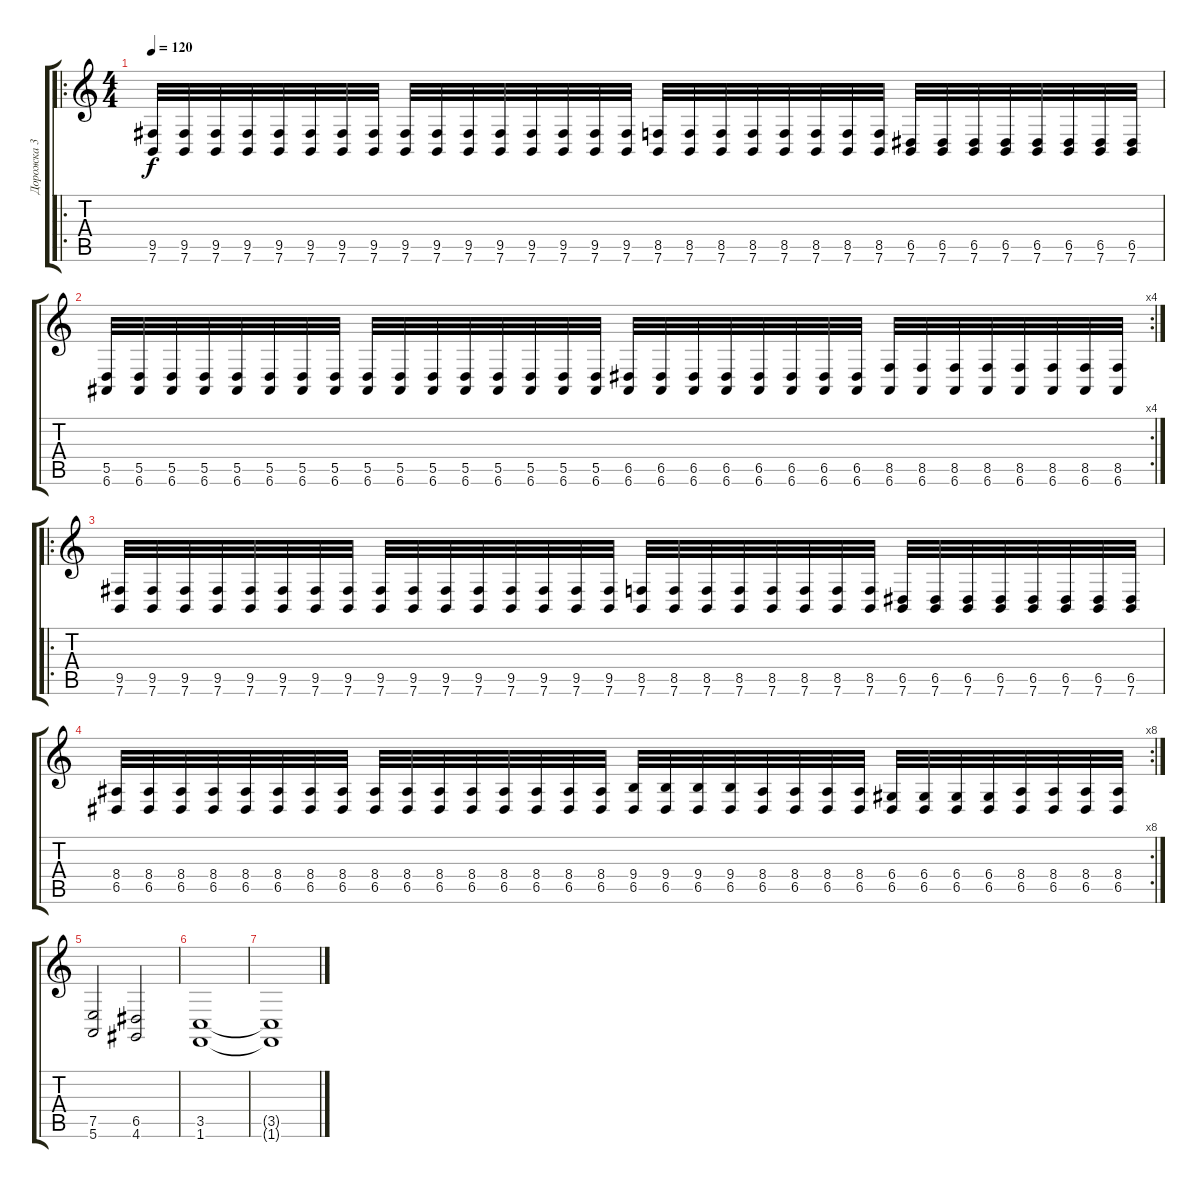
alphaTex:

\track ("Дорожка 3" "Дорожка 3") {instrument tangoaccordion}
\staff {score tabs}
\tuning (E4 B3 G3 D3 A2 E2) {hide}
\ro
\ts (4 4)
\tempo 120
\clef g2
\ks c
(9.5 7.6).32{dy f} (9.5 7.6).32 (9.5 7.6).32 (9.5 7.6).32 (9.5 7.6).32 (9.5 7.6).32 (9.5 7.6).32 (9.5 7.6).32 (9.5 7.6).32 (9.5 7.6).32 (9.5 7.6).32 (9.5 7.6).32 (9.5 7.6).32 (9.5 7.6).32 (9.5 7.6).32 (9.5 7.6).32 (8.5 7.6).32 (8.5 7.6).32 (8.5 7.6).32 (8.5 7.6).32 (8.5 7.6).32 (8.5 7.6).32 (8.5 7.6).32 (8.5 7.6).32 (6.5 7.6).32 (6.5 7.6).32 (6.5 7.6).32 (6.5 7.6).32 (6.5 7.6).32 (6.5 7.6).32 (6.5 7.6).32 (6.5 7.6).32 |
\rc 4
(5.5 6.6).32 (5.5 6.6).32 (5.5 6.6).32 (5.5 6.6).32 (5.5 6.6).32 (5.5 6.6).32 (5.5 6.6).32 (5.5 6.6).32 (5.5 6.6).32 (5.5 6.6).32 (5.5 6.6).32 (5.5 6.6).32 (5.5 6.6).32 (5.5 6.6).32 (5.5 6.6).32 (5.5 6.6).32 (6.5 6.6).32 (6.5 6.6).32 (6.5 6.6).32 (6.5 6.6).32 (6.5 6.6).32 (6.5 6.6).32 (6.5 6.6).32 (6.5 6.6).32 (8.5 6.6).32 (8.5 6.6).32 (8.5 6.6).32 (8.5 6.6).32 (8.5 6.6).32 (8.5 6.6).32 (8.5 6.6).32 (8.5 6.6).32 |
\ro
(9.5 7.6).32 (9.5 7.6).32 (9.5 7.6).32 (9.5 7.6).32 (9.5 7.6).32 (9.5 7.6).32 (9.5 7.6).32 (9.5 7.6).32 (9.5 7.6).32 (9.5 7.6).32 (9.5 7.6).32 (9.5 7.6).32 (9.5 7.6).32 (9.5 7.6).32 (9.5 7.6).32 (9.5 7.6).32 (8.5 7.6).32 (8.5 7.6).32 (8.5 7.6).32 (8.5 7.6).32 (8.5 7.6).32 (8.5 7.6).32 (8.5 7.6).32 (8.5 7.6).32 (6.5 7.6).32 (6.5 7.6).32 (6.5 7.6).32 (6.5 7.6).32 (6.5 7.6).32 (6.5 7.6).32 (6.5 7.6).32 (6.5 7.6).32 |
\rc 8
(8.4 6.5).32 (8.4 6.5).32 (8.4 6.5).32 (8.4 6.5).32 (8.4 6.5).32 (8.4 6.5).32 (8.4 6.5).32 (8.4 6.5).32 (8.4 6.5).32 (8.4 6.5).32 (8.4 6.5).32 (8.4 6.5).32 (8.4 6.5).32 (8.4 6.5).32 (8.4 6.5).32 (8.4 6.5).32 (9.4 6.5).32 (9.4 6.5).32 (9.4 6.5).32 (9.4 6.5).32 (8.4 6.5).32 (8.4 6.5).32 (8.4 6.5).32 (8.4 6.5).32 (6.4 6.5).32 (6.4 6.5).32 (6.4 6.5).32 (6.4 6.5).32 (8.4 6.5).32 (8.4 6.5).32 (8.4 6.5).32 (8.4 6.5).32 |
(7.5 5.6).2 (6.5 4.6).2 |
(3.5 1.6).1 |
(3.5{t} 1.6{t}).1
